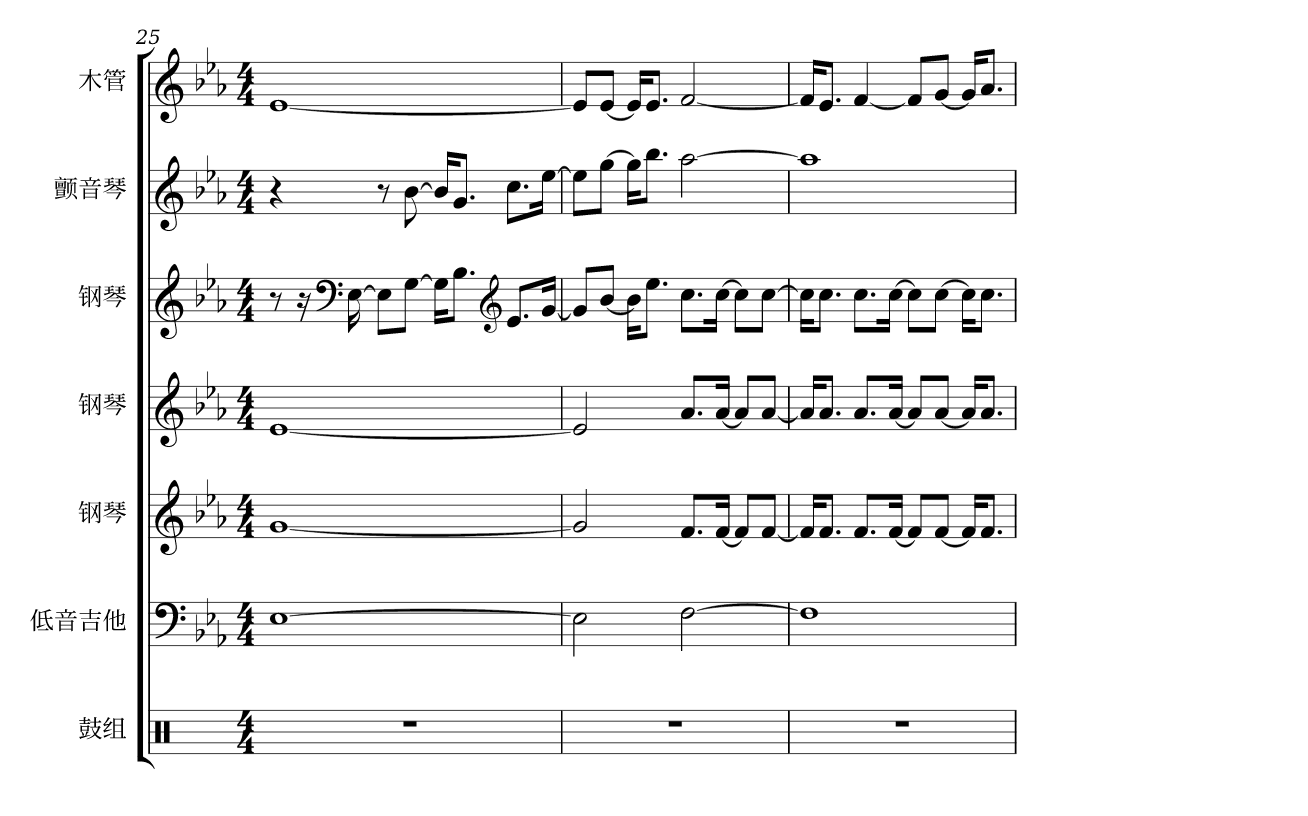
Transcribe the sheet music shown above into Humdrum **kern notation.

**kern	**kern	**kern	**kern	**kern	**kern	**kern
*part7	*part6	*part5	*part4	*part3	*part2	*part1
*staff7	*staff6	*staff5	*staff4	*staff3	*staff2	*staff1
*I"鼓组	*I"低音吉他	*I"钢琴	*I"钢琴	*I"钢琴	*I"颤音琴	*I"木管
*clefX	*clefF4	*clefG2	*clefG2	*clefG2	*clefG2	*clefG2
*	*ITrd7c12	*	*	*	*	*
*k[]	*k[b-e-a-]	*k[b-e-a-]	*k[b-e-a-]	*k[b-e-a-]	*k[b-e-a-]	*k[b-e-a-]
*M4/4	*M4/4	*M4/4	*M4/4	*M4/4	*M4/4	*M4/4
=25	=25	=25	=25	=25	=25	=25
1r	[1EE-	[1g	[1e-	8r	4r	[1e-
.	.	.	.	16r	.	.
*	*	*	*	*clefF4	*	*
.	.	.	.	[16E-\	.	.
.	.	.	.	8E-\L]	8r	.
.	.	.	.	[8G\J	[8b-\	.
.	.	.	.	16G\KL]	16b-/KL]	.
.	.	.	.	8.B-\J	8.g/J	.
*	*	*	*	*clefG2	*	*
.	.	.	.	8.e-/L	8.cc\L	.
.	.	.	.	[16g/Jk	[16ee-\Jk	.
!!LO:PB:g=z
=26	=26	=26	=26	=26	=26	=26
1r	2EE-\]	2g/]	2e-/]	8g/L]	8ee-\L]	8e-/L]
.	.	.	.	[8b-/J	[8gg\J	[8e-/J
.	.	.	.	16b-\KL]	16gg\KL]	16e-/KL]
.	.	.	.	8.ee-\J	8.bb-\J	8.e-/J
.	[2FF\	8.f/L	8.a-/L	8.cc\L	[2aa-\	[2f/
.	.	[16f/Jk	[16a-/Jk	[16cc\Jk	.	.
.	.	8f/L]	8a-/L]	8cc\L]	.	.
.	.	[8f/J	[8a-/J	[8cc\J	.	.
=27	=27	=27	=27	=27	=27	=27
1r	1FF]	16f/KL]	16a-/KL]	16cc\KL]	1aa-]	16f/KL]
.	.	8.f/J	8.a-/J	8.cc\J	.	8.e-/J
.	.	8.f/L	8.a-/L	8.cc\L	.	[4f/
.	.	[16f/Jk	[16a-/Jk	[16cc\Jk	.	.
.	.	8f/L]	8a-/L]	8cc\L]	.	8f/L]
.	.	[8f/J	[8a-/J	[8cc\J	.	[8g/J
.	.	16f/KL]	16a-/KL]	16cc\KL]	.	16g/KL]
.	.	8.f/J	8.a-/J	8.cc\J	.	8.a-/J
=	=	=	=	=	=	=
*-	*-	*-	*-	*-	*-	*-
